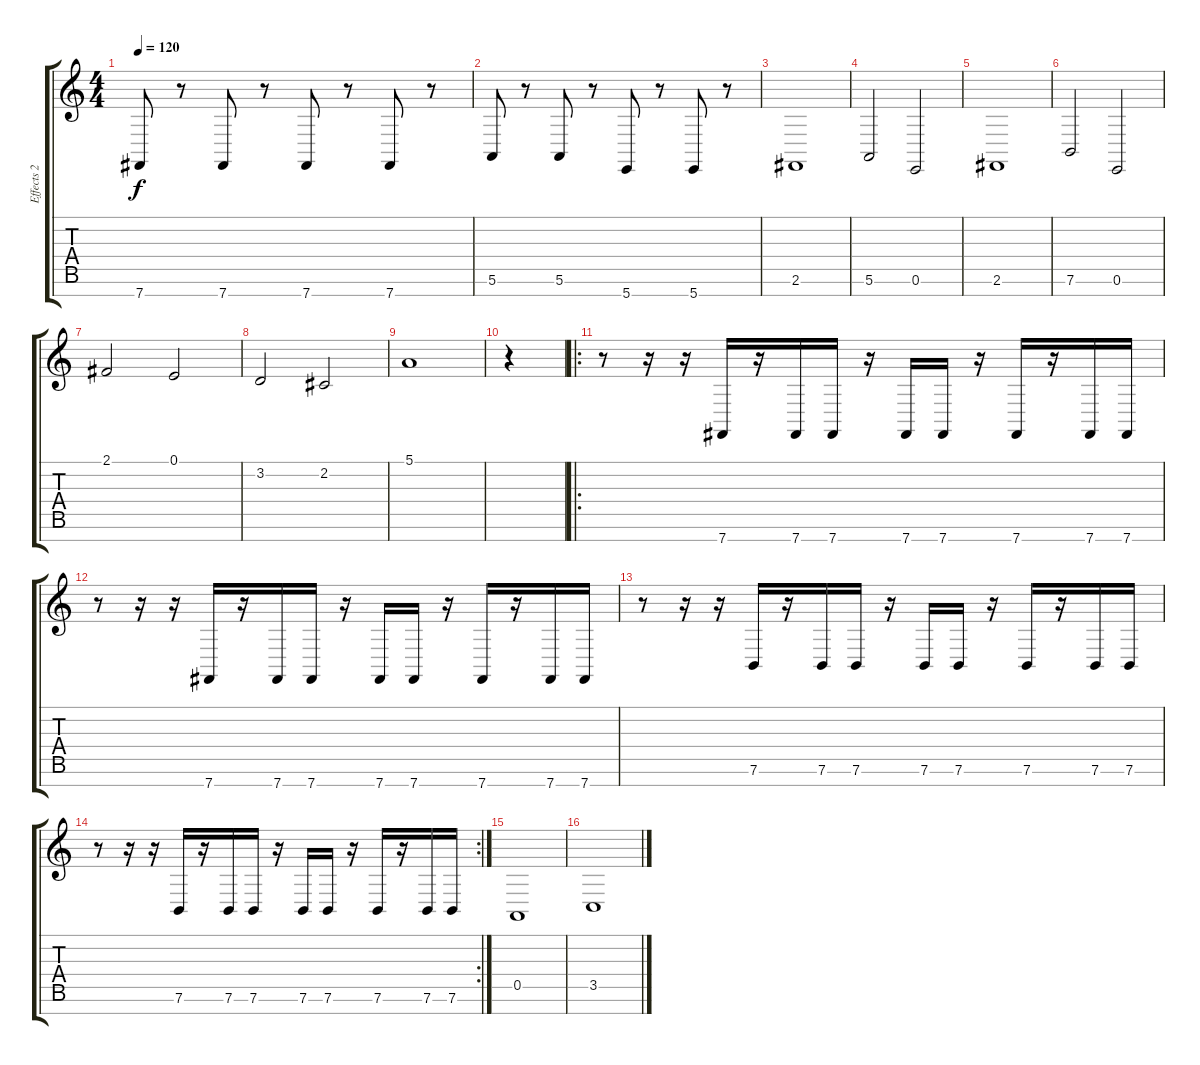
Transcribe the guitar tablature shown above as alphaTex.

\track ("Effects 2" "Effects 2") {instrument lead2sawtooth}
\staff {score tabs}
\tuning (E4 B3 G3 D3 A2 E2 B1) {hide}
\ts (4 4)
\tempo 120
\clef g2
\ks c
7.7.8{dy f instrument lead2sawtooth} r.8 7.7.8 r.8 7.7.8 r.8 7.7.8 r.8 |
5.6.8 r.8 5.6.8 r.8 5.7.8 r.8 5.7.8 r.8 |
2.6.1 |
5.6.2 0.6.2 |
2.6.1 |
7.6.2 0.6.2 |
2.1.2 0.1.2 |
3.2.2 2.2.2 |
5.1.1 |
r.4 |
\ro
r.8 r.16 r.16 7.7.16 r.16 7.7.16 7.7.16 r.16 7.7.16 7.7.16 r.16 7.7.16 r.16 7.7.16 7.7.16 |
r.8 r.16 r.16 7.7.16 r.16 7.7.16 7.7.16 r.16 7.7.16 7.7.16 r.16 7.7.16 r.16 7.7.16 7.7.16 |
r.8 r.16 r.16 7.6.16 r.16 7.6.16 7.6.16 r.16 7.6.16 7.6.16 r.16 7.6.16 r.16 7.6.16 7.6.16 |
\rc 2
r.8 r.16 r.16 7.6.16 r.16 7.6.16 7.6.16 r.16 7.6.16 7.6.16 r.16 7.6.16 r.16 7.6.16 7.6.16 |
0.5.1 |
3.5.1
